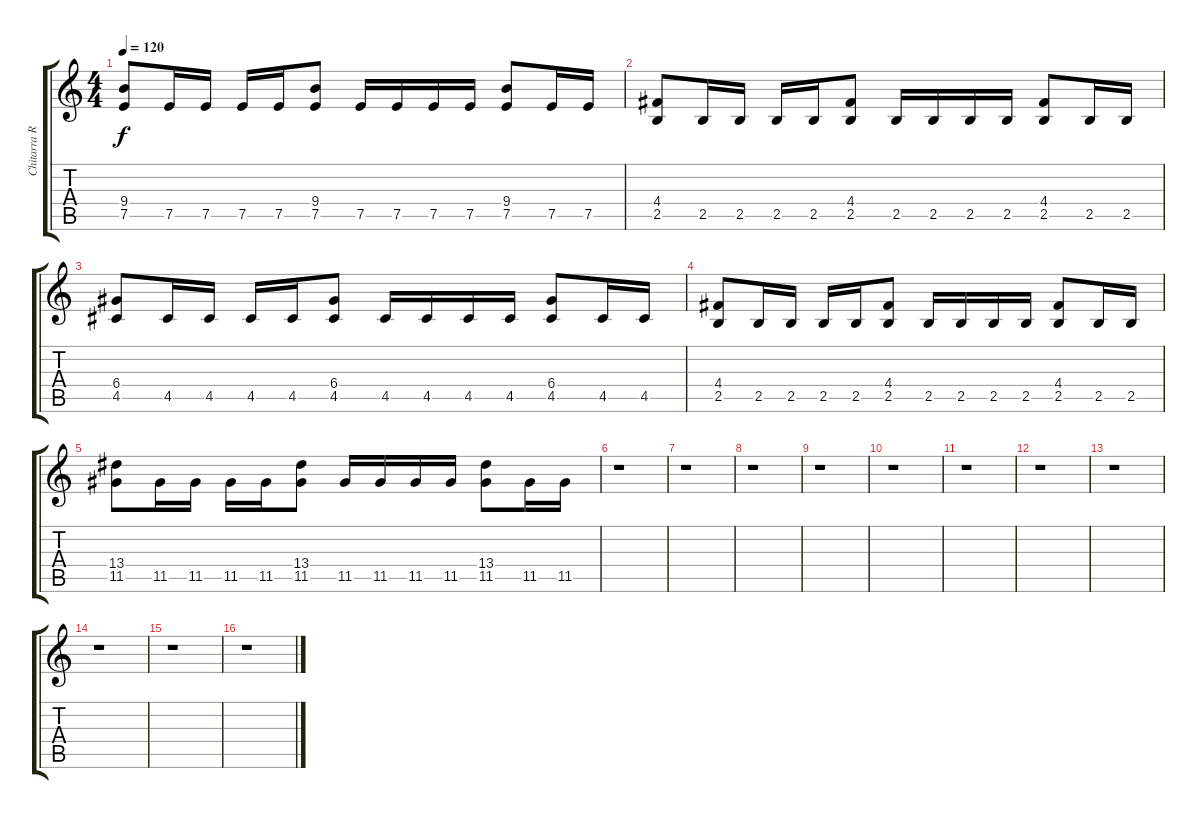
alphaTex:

\track ("Chitarra Ritmica" "Chitarra R") {instrument overdrivenguitar}
\staff {score tabs}
\tuning (E4 B3 G3 D3 A2 D2) {hide}
\ts (4 4)
\tempo 120
\clef g2
\ks c
(9.4 7.5).8{dy f} 7.5.16 7.5.16 7.5.16 7.5.16 (9.4 7.5).8 7.5.16 7.5.16 7.5.16 7.5.16 (9.4 7.5).8 7.5.16 7.5.16 |
(4.4 2.5).8 2.5.16 2.5.16 2.5.16 2.5.16 (4.4 2.5).8 2.5.16 2.5.16 2.5.16 2.5.16 (4.4 2.5).8 2.5.16 2.5.16 |
(6.4 4.5).8 4.5.16 4.5.16 4.5.16 4.5.16 (6.4 4.5).8 4.5.16 4.5.16 4.5.16 4.5.16 (6.4 4.5).8 4.5.16 4.5.16 |
(4.4 2.5).8 2.5.16 2.5.16 2.5.16 2.5.16 (4.4 2.5).8 2.5.16 2.5.16 2.5.16 2.5.16 (4.4 2.5).8 2.5.16 2.5.16 |
(13.4 11.5).8 11.5.16 11.5.16 11.5.16 11.5.16 (13.4 11.5).8 11.5.16 11.5.16 11.5.16 11.5.16 (13.4 11.5).8 11.5.16 11.5.16 |
r.1 |
r.1 |
r.1 |
r.1 |
r.1 |
r.1 |
r.1 |
r.1 |
r.1 |
r.1 |
r.1
